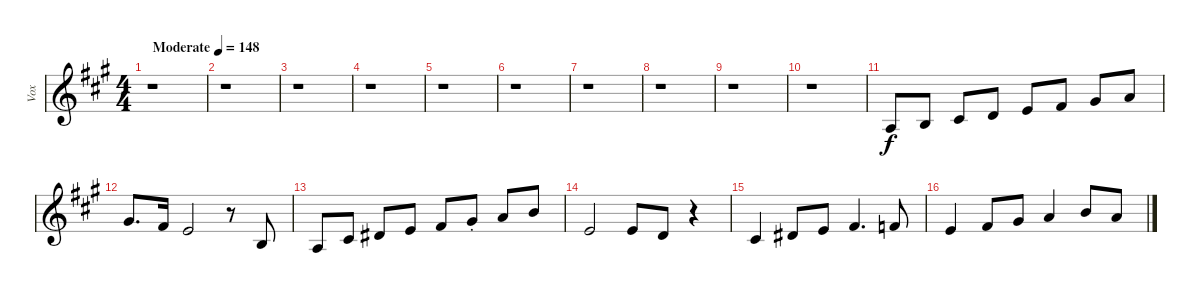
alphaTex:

\track ("Vox" "Vox") {instrument accordion}
\staff {score}
\tuning (E4 B3 G3 D3 A2 E2) {hide}
\ts (4 4)
\tempo (148 "Moderate")
\clef g2
\ks a
r.1{dy f instrument accordion} |
r.1 |
r.1 |
r.1 |
r.1 |
r.1 |
r.1 |
r.1 |
r.1 |
r.1 |
2.3.8 4.3.8 6.3.8 3.2.8 5.2.8 7.2.8 4.1.8 5.1.8 |
4.1.8{d} 7.2.16 5.2.2 r.8 4.3.8 |
2.3.8 6.3.8 4.2.8 5.2.8 7.2.8 4.1{st}.8 5.1.8 7.1.8 |
5.2.2 5.2.8 3.2.8 r.4 |
6.3.4 8.3.8 9.3.8 7.2.4{d} 6.2.8 |
5.2.4 7.2.8 9.2.8 10.2.4 12.2.8 10.2.8
